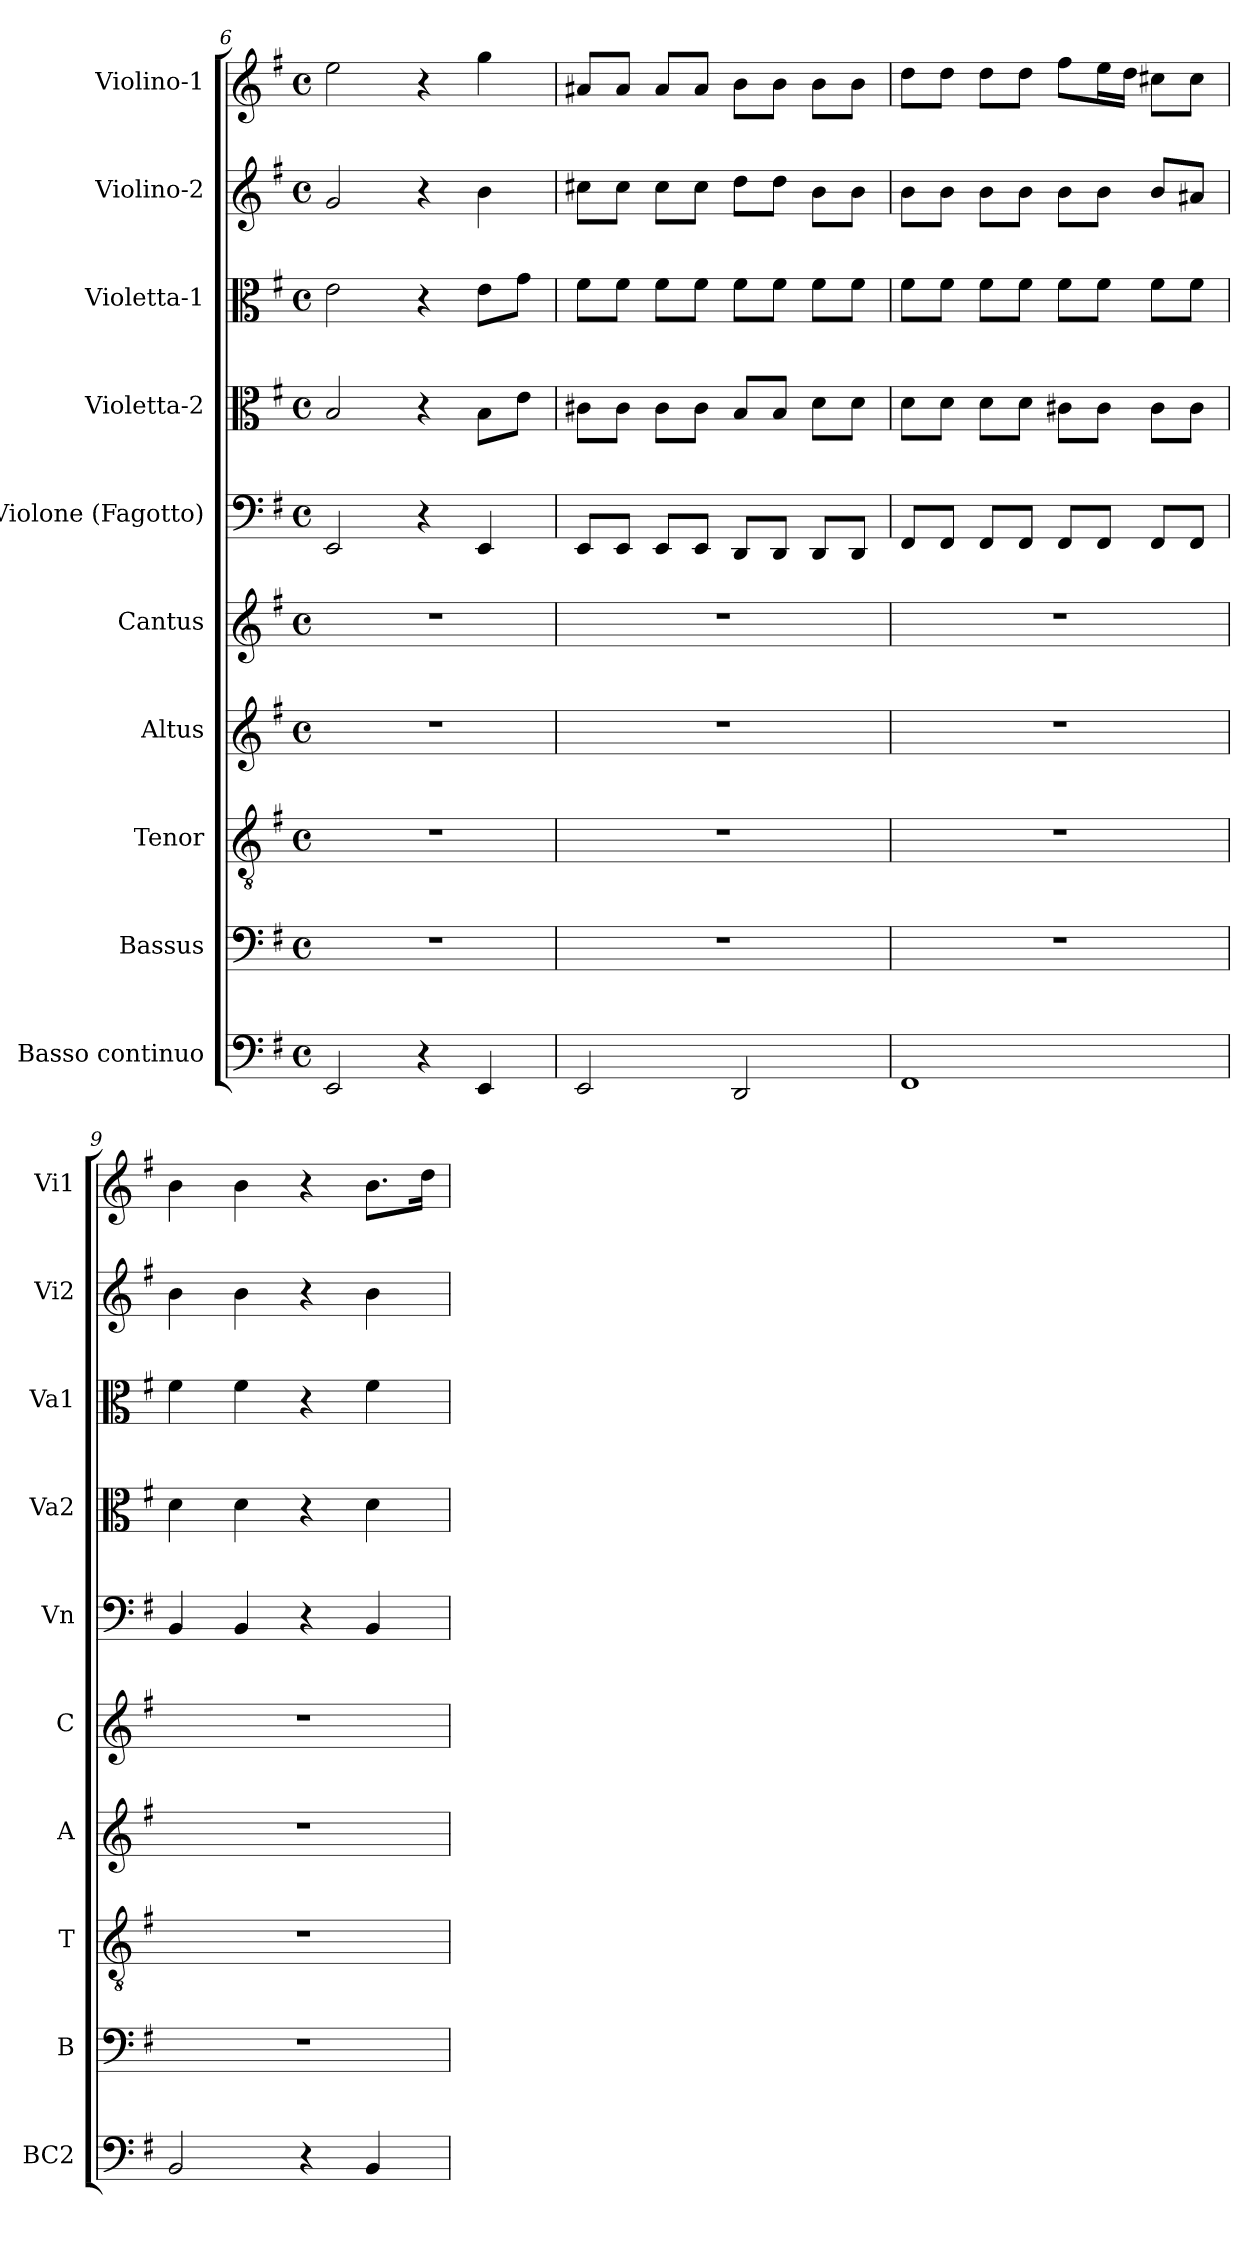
**kern	**kern	**kern	**kern	**kern	**kern	**kern	**kern	**kern	**kern
*part10	*part9	*part8	*part7	*part6	*part5	*part4	*part3	*part2	*part1
*staff10	*staff9	*staff8	*staff7	*staff6	*staff5	*staff4	*staff3	*staff2	*staff1
*I"Basso continuo	*I"Bassus	*I"Tenor	*I"Altus	*I"Cantus	*I"Violone (Fagotto)	*I"Violetta-2	*I"Violetta-1	*I"Violino-2	*I"Violino-1
*I'BC2	*I'B	*I'T	*I'A	*I'C	*I'Vn	*I'Va2	*I'Va1	*I'Vi2	*I'Vi1
*clefF4	*clefF4	*clefGv2	*clefG2	*clefG2	*clefF4	*clefC3	*clefC3	*clefG2	*clefG2
*k[f#]	*k[f#]	*k[f#]	*k[f#]	*k[f#]	*k[f#]	*k[f#]	*k[f#]	*k[f#]	*k[f#]
*G:	*G:	*G:	*G:	*G:	*G:	*G:	*G:	*G:	*G:
*M4/4	*M4/4	*M4/4	*M4/4	*M4/4	*M4/4	*M4/4	*M4/4	*M4/4	*M4/4
*met(c)	*met(c)	*met(c)	*met(c)	*met(c)	*met(c)	*met(c)	*met(c)	*met(c)	*met(c)
=6	=6	=6	=6	=6	=6	=6	=6	=6	=6
2EE/	1r	1r	1r	1r	2EE/	2B/	2e\	2g/	2ee\
4r	.	.	.	.	4r	4r	4r	4r	4r
4EE/	.	.	.	.	4EE/	8B\L	8e\L	4b\	4gg\
.	.	.	.	.	.	8e\J	8g\J	.	.
=7	=7	=7	=7	=7	=7	=7	=7	=7	=7
2EE/	1r	1r	1r	1r	8EE/L	8c#X\L	8f#\L	8cc#X\L	8a#X/L
.	.	.	.	.	8EE/J	8c#\J	8f#\J	8cc#\J	8a#/J
.	.	.	.	.	8EE/L	8c#\L	8f#\L	8cc#\L	8a#/L
.	.	.	.	.	8EE/J	8c#\J	8f#\J	8cc#\J	8a#/J
2DD/	.	.	.	.	8DD/L	8B/L	8f#\L	8dd\L	8b\L
.	.	.	.	.	8DD/J	8B/J	8f#\J	8dd\J	8b\J
.	.	.	.	.	8DD/L	8d\L	8f#\L	8b\L	8b\L
.	.	.	.	.	8DD/J	8d\J	8f#\J	8b\J	8b\J
!!LO:PB:g=z
=8	=8	=8	=8	=8	=8	=8	=8	=8	=8
1FF#	1r	1r	1r	1r	8FF#/L	8d\L	8f#\L	8b\L	8dd\L
.	.	.	.	.	8FF#/J	8d\J	8f#\J	8b\J	8dd\J
.	.	.	.	.	8FF#/L	8d\L	8f#\L	8b\L	8dd\L
.	.	.	.	.	8FF#/J	8d\J	8f#\J	8b\J	8dd\J
.	.	.	.	.	8FF#/L	8c#X\L	8f#\L	8b\L	8ff#\L
.	.	.	.	.	8FF#/J	8c#\J	8f#\J	8b\J	16ee\L
.	.	.	.	.	.	.	.	.	16dd\JJ
.	.	.	.	.	8FF#/L	8c#\L	8f#\L	8b/L	8cc#X\L
.	.	.	.	.	8FF#/J	8c#\J	8f#\J	8a#X/J	8cc#\J
=9	=9	=9	=9	=9	=9	=9	=9	=9	=9
2BB/	1r	1r	1r	1r	4BB/	4d\	4f#\	4b\	4b\
.	.	.	.	.	4BB/	4d\	4f#\	4b\	4b\
4r	.	.	.	.	4r	4r	4r	4r	4r
4BB/	.	.	.	.	4BB/	4d\	4f#\	4b\	8.b\L
.	.	.	.	.	.	.	.	.	16dd\Jk
=	=	=	=	=	=	=	=	=	=
*-	*-	*-	*-	*-	*-	*-	*-	*-	*-
